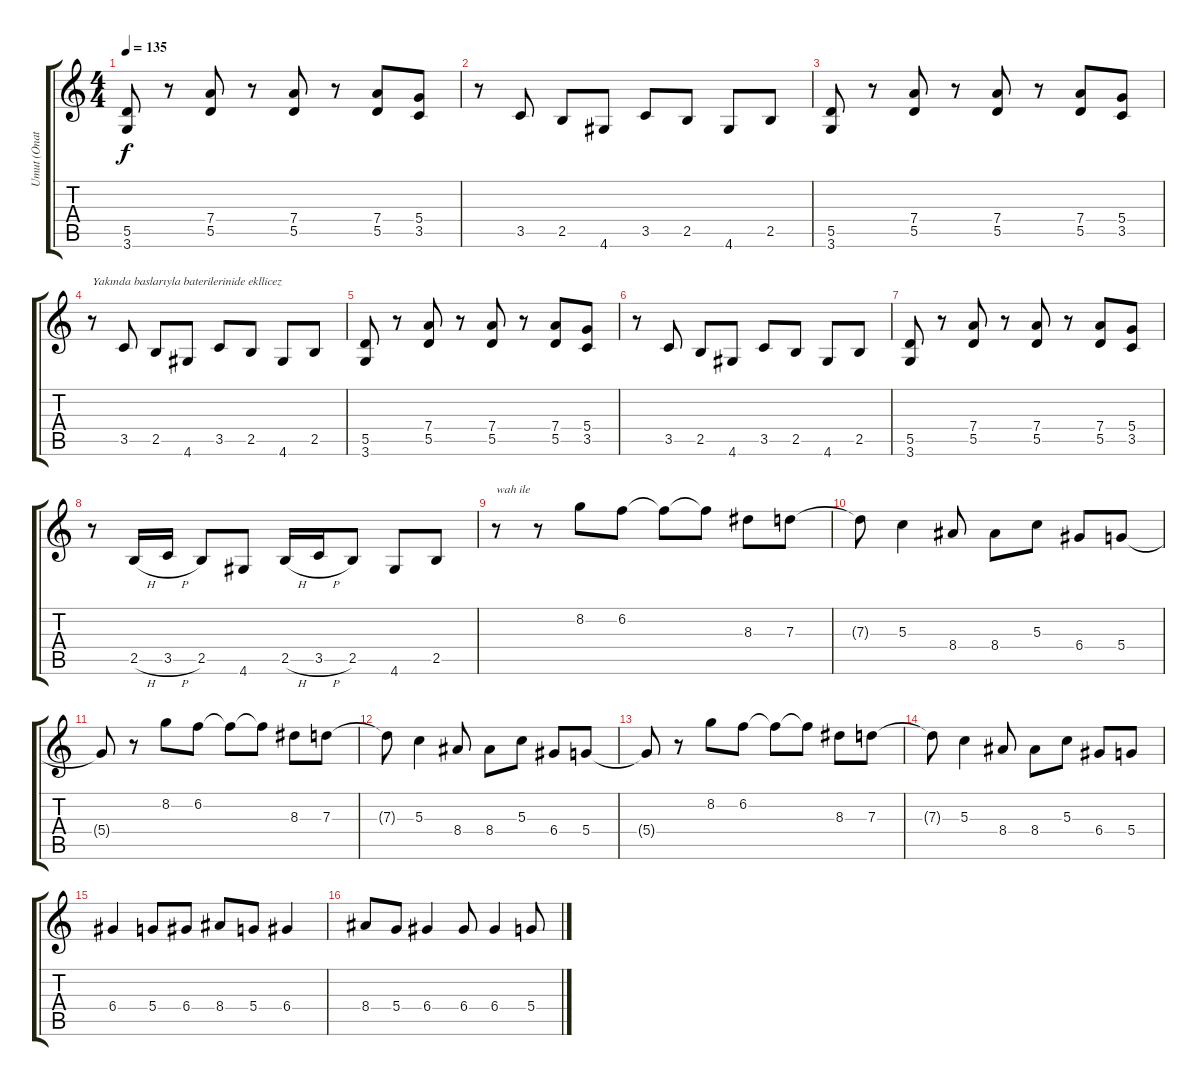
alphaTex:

\track ("Umut (Onat)" "Umut (Onat") {instrument overdrivenguitar}
\staff {score tabs}
\tuning (E4 B3 G3 D3 A2 E2) {hide}
\ts (4 4)
\tempo 135
\clef g2
\ks c
(5.5 3.6).8{dy f instrument overdrivenguitar} r.8{txt ""} (7.4 5.5).8 r.8 (7.4 5.5).8 r.8 (7.4 5.5).8 (5.4 3.5).8 |
r.8 3.5.8 2.5.8 4.6.8 3.5.8 2.5.8 4.6.8 2.5.8 |
(5.5 3.6).8 r.8 (7.4 5.5).8 r.8 (7.4 5.5).8 r.8 (7.4 5.5).8 (5.4 3.5).8 |
r.8{txt "Yakında baslarıyla baterilerinide ekllicez"} 3.5.8 2.5.8 4.6.8 3.5.8 2.5.8 4.6.8 2.5.8 |
(5.5 3.6).8 r.8 (7.4 5.5).8 r.8 (7.4 5.5).8 r.8 (7.4 5.5).8 (5.4 3.5).8 |
r.8 3.5.8 2.5.8 4.6.8 3.5.8 2.5.8 4.6.8 2.5.8 |
(5.5 3.6).8 r.8 (7.4 5.5).8 r.8 (7.4 5.5).8 r.8 (7.4 5.5).8 (5.4 3.5).8 |
r.8 2.5{h}.16 3.5{h}.16 2.5.8 4.6.8 2.5{h}.16 3.5{h}.16 2.5.8 4.6.8 2.5.8 |
r.8{txt "wah ile"} r.8 8.2.8 6.2.8 6.2{t}.8 6.2{t}.8 8.3.8 7.3.8 |
7.3{t}.8 5.3.4 8.4.8 8.4.8 5.3.8 6.4.8 5.4.8 |
5.4{t}.8 r.8 8.2.8 6.2.8 6.2{t}.8 6.2{t}.8 8.3.8 7.3.8 |
7.3{t}.8 5.3.4 8.4.8 8.4.8 5.3.8 6.4.8 5.4.8 |
5.4{t}.8 r.8 8.2.8 6.2.8 6.2{t}.8 6.2{t}.8 8.3.8 7.3.8 |
7.3{t}.8 5.3.4 8.4.8 8.4.8 5.3.8 6.4.8 5.4.8 |
6.4.4 5.4.8 6.4.8 8.4.8 5.4.8 6.4.4 |
8.4.8 5.4.8 6.4.4 6.4.8 6.4.4 5.4.8
